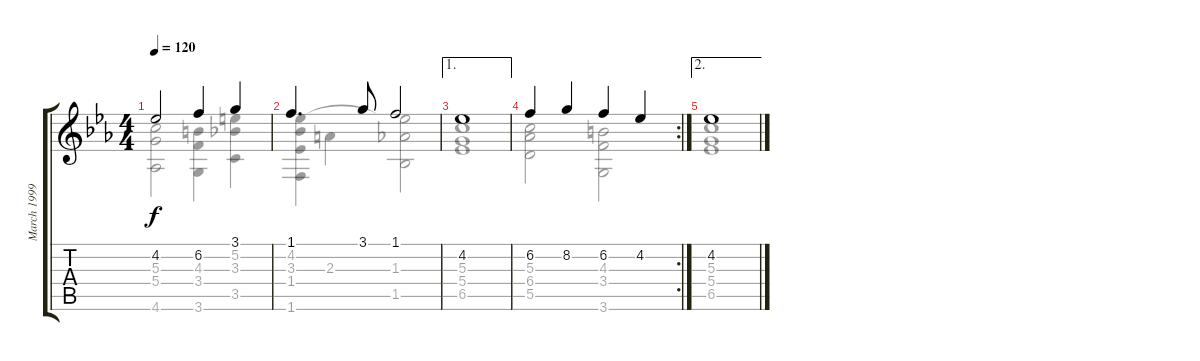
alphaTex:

\track ("March 1999" "March 1999") {mute instrument electricguitarjazz}
\staff {score tabs}
\tuning (E4 B3 G3 D3 A2 E2) {hide}
\voice
\ts (4 4)
\tempo 120
\clef g2
\ks cminor
4.2.2{dy f} 6.2.4 3.1.4 |
1.1.4{d} 3.1.8 1.1.2 |
\ae 1
4.2.1 |
\rc 2
6.2.4 8.2.4 6.2.4 4.2.4 |
\ae 2
4.2.1
\voice
\clef g2
\ottava regular
\simile none
\ks cminor
(5.3 5.4 4.6).2{dy f} (4.3 3.4 3.6).4 (5.2 3.3 3.5).4 |
(4.2 3.3 1.4 1.6).4 2.3.4 (4.2{t} 1.3 1.5).2 |
(5.3 5.4 6.5).1 |
(5.3 6.4 5.5).2 (4.3 3.4 3.6).2 |
(5.3 5.4 6.5).1
